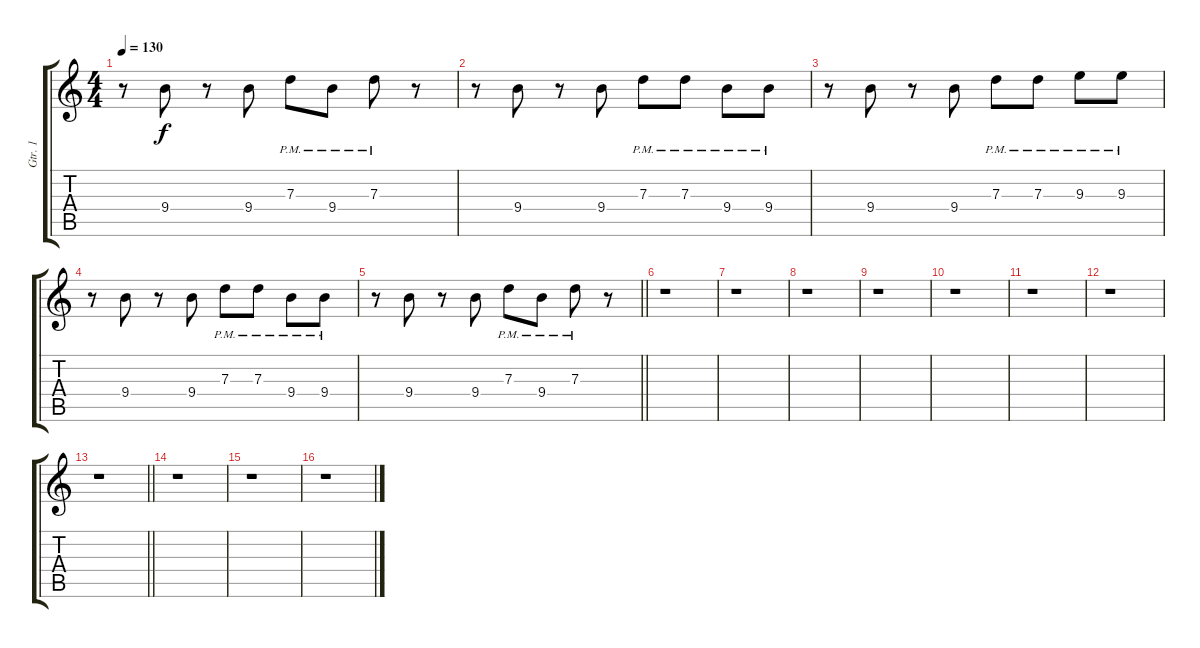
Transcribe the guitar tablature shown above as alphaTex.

\track ("Gtr. 1" "Gtr. 1") {instrument overdrivenguitar}
\staff {score tabs}
\tuning (E4 B3 G3 D3 A2 E2) {hide}
\ts (4 4)
\tempo 130
\clef g2
\ks c
r.8{dy f} 9.4.8 r.8 9.4.8 7.3{pm}.8 9.4{pm}.8 7.3{pm}.8 r.8 |
r.8 9.4.8 r.8 9.4.8 7.3{pm}.8 7.3{pm}.8 9.4{pm}.8 9.4{pm}.8 |
r.8 9.4.8 r.8 9.4.8 7.3{pm}.8 7.3{pm}.8 9.3{pm}.8 9.3{pm}.8 |
r.8 9.4.8 r.8 9.4.8 7.3{pm}.8 7.3{pm}.8 9.4{pm}.8 9.4{pm}.8 |
\barLineRight lightlight
r.8 9.4.8 r.8 9.4.8 7.3{pm}.8 9.4{pm}.8 7.3{pm}.8 r.8 |
r.1 |
r.1 |
r.1 |
r.1 |
r.1 |
r.1 |
r.1 |
\barLineRight lightlight
r.1 |
r.1 |
r.1 |
r.1
